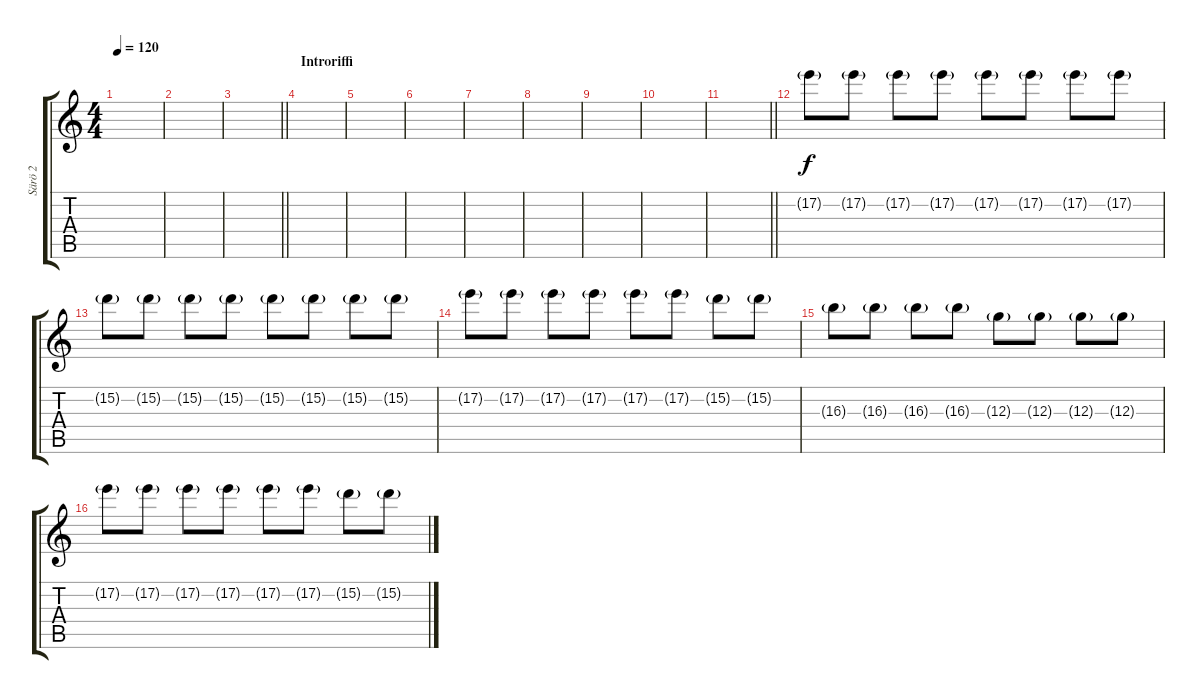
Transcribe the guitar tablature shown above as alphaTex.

\track ("Särö 2" "Särö 2") {instrument distortionguitar}
\staff {score tabs}
\tuning (E4 B3 G3 D3 A2 E2) {hide}
\ts (4 4)
\tempo 120
\clef g2
\ks c
|
|
\barLineRight lightlight
|
\section ("" "Introriffi")
|
|
|
|
|
|
|
\barLineRight lightlight
|
17.2{g}.8 17.2{g}.8 17.2{g}.8 17.2{g}.8 17.2{g}.8 17.2{g}.8 17.2{g}.8 17.2{g}.8 |
15.2{g}.8 15.2{g}.8 15.2{g}.8 15.2{g}.8 15.2{g}.8 15.2{g}.8 15.2{g}.8 15.2{g}.8 |
17.2{g}.8 17.2{g}.8 17.2{g}.8 17.2{g}.8 17.2{g}.8 17.2{g}.8 15.2{g}.8 15.2{g}.8 |
16.3{g}.8 16.3{g}.8 16.3{g}.8 16.3{g}.8 12.3{g}.8 12.3{g}.8 12.3{g}.8 12.3{g}.8 |
17.2{g}.8 17.2{g}.8 17.2{g}.8 17.2{g}.8 17.2{g}.8 17.2{g}.8 15.2{g}.8 15.2{g}.8
